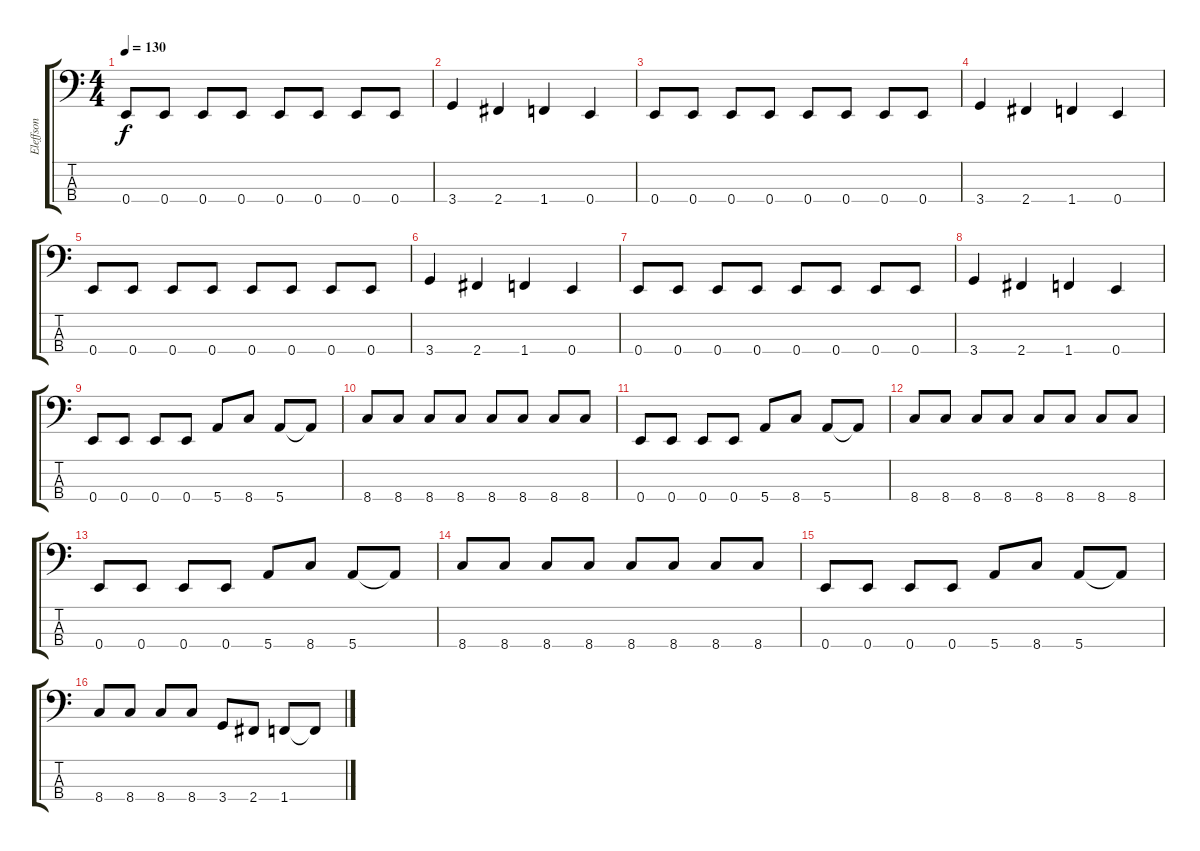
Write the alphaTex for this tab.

\track ("Eleffson" "Eleffson") {instrument electricbasspick}
\staff {score tabs}
\tuning (G2 D2 A1 E1) {hide}
\ts (4 4)
\tempo 130
\clef f4
\ks c
0.4.8{dy f} 0.4.8 0.4.8 0.4.8 0.4.8 0.4.8 0.4.8 0.4.8 |
3.4.4 2.4.4 1.4.4 0.4.4 |
0.4.8 0.4.8 0.4.8 0.4.8 0.4.8 0.4.8 0.4.8 0.4.8 |
3.4.4 2.4.4 1.4.4 0.4.4 |
0.4.8 0.4.8 0.4.8 0.4.8 0.4.8 0.4.8 0.4.8 0.4.8 |
3.4.4 2.4.4 1.4.4 0.4.4 |
0.4.8 0.4.8 0.4.8 0.4.8 0.4.8 0.4.8 0.4.8 0.4.8 |
3.4.4 2.4.4 1.4.4 0.4.4 |
0.4.8 0.4.8 0.4.8 0.4.8 5.4.8 8.4.8 5.4.8 5.4{t}.8 |
8.4.8 8.4.8 8.4.8 8.4.8 8.4.8 8.4.8 8.4.8 8.4.8 |
0.4.8 0.4.8 0.4.8 0.4.8 5.4.8 8.4.8 5.4.8 5.4{t}.8 |
8.4.8 8.4.8 8.4.8 8.4.8 8.4.8 8.4.8 8.4.8 8.4.8 |
0.4.8 0.4.8 0.4.8 0.4.8 5.4.8 8.4.8 5.4.8 5.4{t}.8 |
8.4.8 8.4.8 8.4.8 8.4.8 8.4.8 8.4.8 8.4.8 8.4.8 |
0.4.8 0.4.8 0.4.8 0.4.8 5.4.8 8.4.8 5.4.8 5.4{t}.8 |
8.4.8 8.4.8 8.4.8 8.4.8 3.4.8 2.4.8 1.4.8 1.4{t}.8
